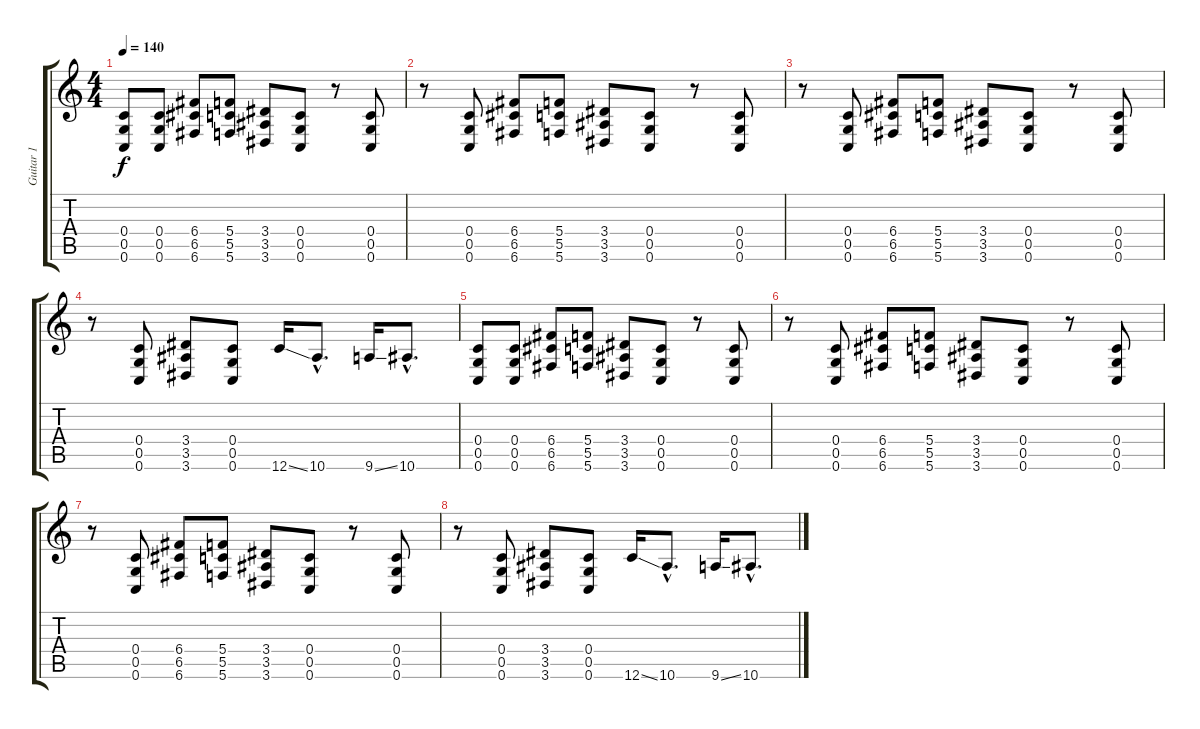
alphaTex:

\track ("Guitar 1" "Guitar 1") {instrument overdrivenguitar}
\staff {score tabs}
\tuning (D4 A3 F3 C3 G2 C2) {hide}
\ts (4 4)
\tempo 140
\clef g2
\ks c
(0.4 0.5 0.6).8{dy f} (0.4 0.5 0.6).8 (6.4 6.5 6.6).8 (5.4 5.5 5.6).8 (3.4 3.5 3.6).8 (0.4 0.5 0.6).8 r.8 (0.4 0.5 0.6).8 |
r.8 (0.4 0.5 0.6).8 (6.4 6.5 6.6).8 (5.4 5.5 5.6).8 (3.4 3.5 3.6).8 (0.4 0.5 0.6).8 r.8 (0.4 0.5 0.6).8 |
r.8 (0.4 0.5 0.6).8 (6.4 6.5 6.6).8 (5.4 5.5 5.6).8 (3.4 3.5 3.6).8 (0.4 0.5 0.6).8 r.8 (0.4 0.5 0.6).8 |
r.8 (0.4 0.5 0.6).8 (3.4 3.5 3.6).8 (0.4 0.5 0.6).8 12.6{ss}.16 10.6{hac}.8{d} 9.6{ss}.16 10.6{hac}.8{d} |
(0.4 0.5 0.6).8 (0.4 0.5 0.6).8 (6.4 6.5 6.6).8 (5.4 5.5 5.6).8 (3.4 3.5 3.6).8 (0.4 0.5 0.6).8 r.8 (0.4 0.5 0.6).8 |
r.8 (0.4 0.5 0.6).8 (6.4 6.5 6.6).8 (5.4 5.5 5.6).8 (3.4 3.5 3.6).8 (0.4 0.5 0.6).8 r.8 (0.4 0.5 0.6).8 |
r.8 (0.4 0.5 0.6).8 (6.4 6.5 6.6).8 (5.4 5.5 5.6).8 (3.4 3.5 3.6).8 (0.4 0.5 0.6).8 r.8 (0.4 0.5 0.6).8 |
r.8 (0.4 0.5 0.6).8 (3.4 3.5 3.6).8 (0.4 0.5 0.6).8 12.6{ss}.16 10.6{hac}.8{d} 9.6{ss}.16 10.6{hac}.8{d}
